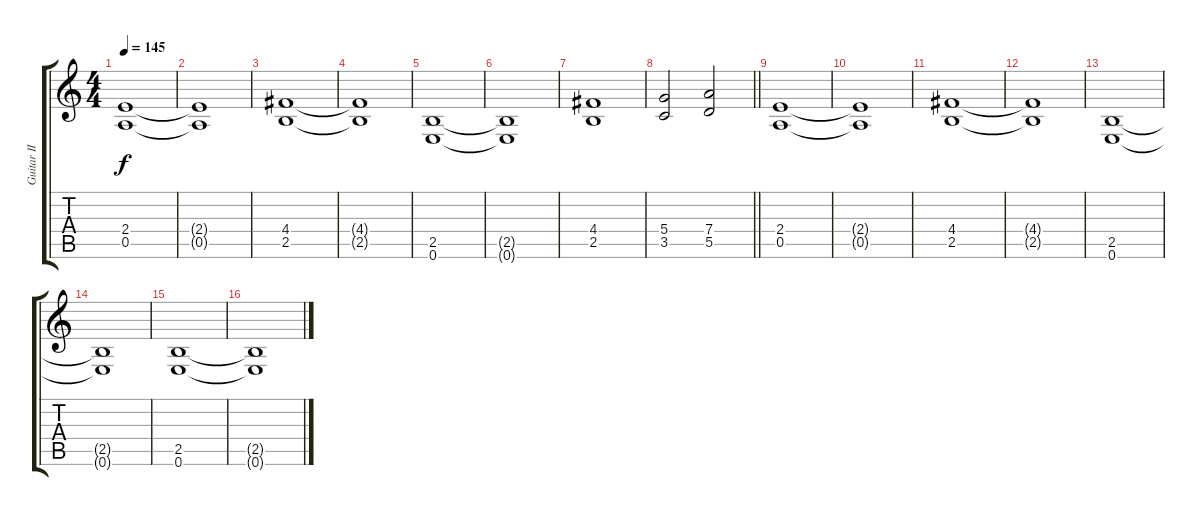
\track ("Guitar II" "Guitar II") {instrument overdrivenguitar}
\staff {score tabs}
\tuning (E4 B3 G3 D3 A2 E2) {hide}
\ts (4 4)
\tempo 145
\clef g2
\ks c
(2.4 0.5).1{dy f} |
(2.4{t} 0.5{t}).1 |
(4.4 2.5).1 |
(4.4{t} 2.5{t}).1 |
(2.5 0.6).1 |
(2.5{t} 0.6{t}).1 |
(4.4 2.5).1 |
\barLineRight lightlight
(5.4 3.5).2 (7.4 5.5).2 |
(2.4 0.5).1 |
(2.4{t} 0.5{t}).1 |
(4.4 2.5).1 |
(4.4{t} 2.5{t}).1 |
(2.5 0.6).1 |
(2.5{t} 0.6{t}).1 |
(2.5 0.6).1 |
(2.5{t} 0.6{t}).1
